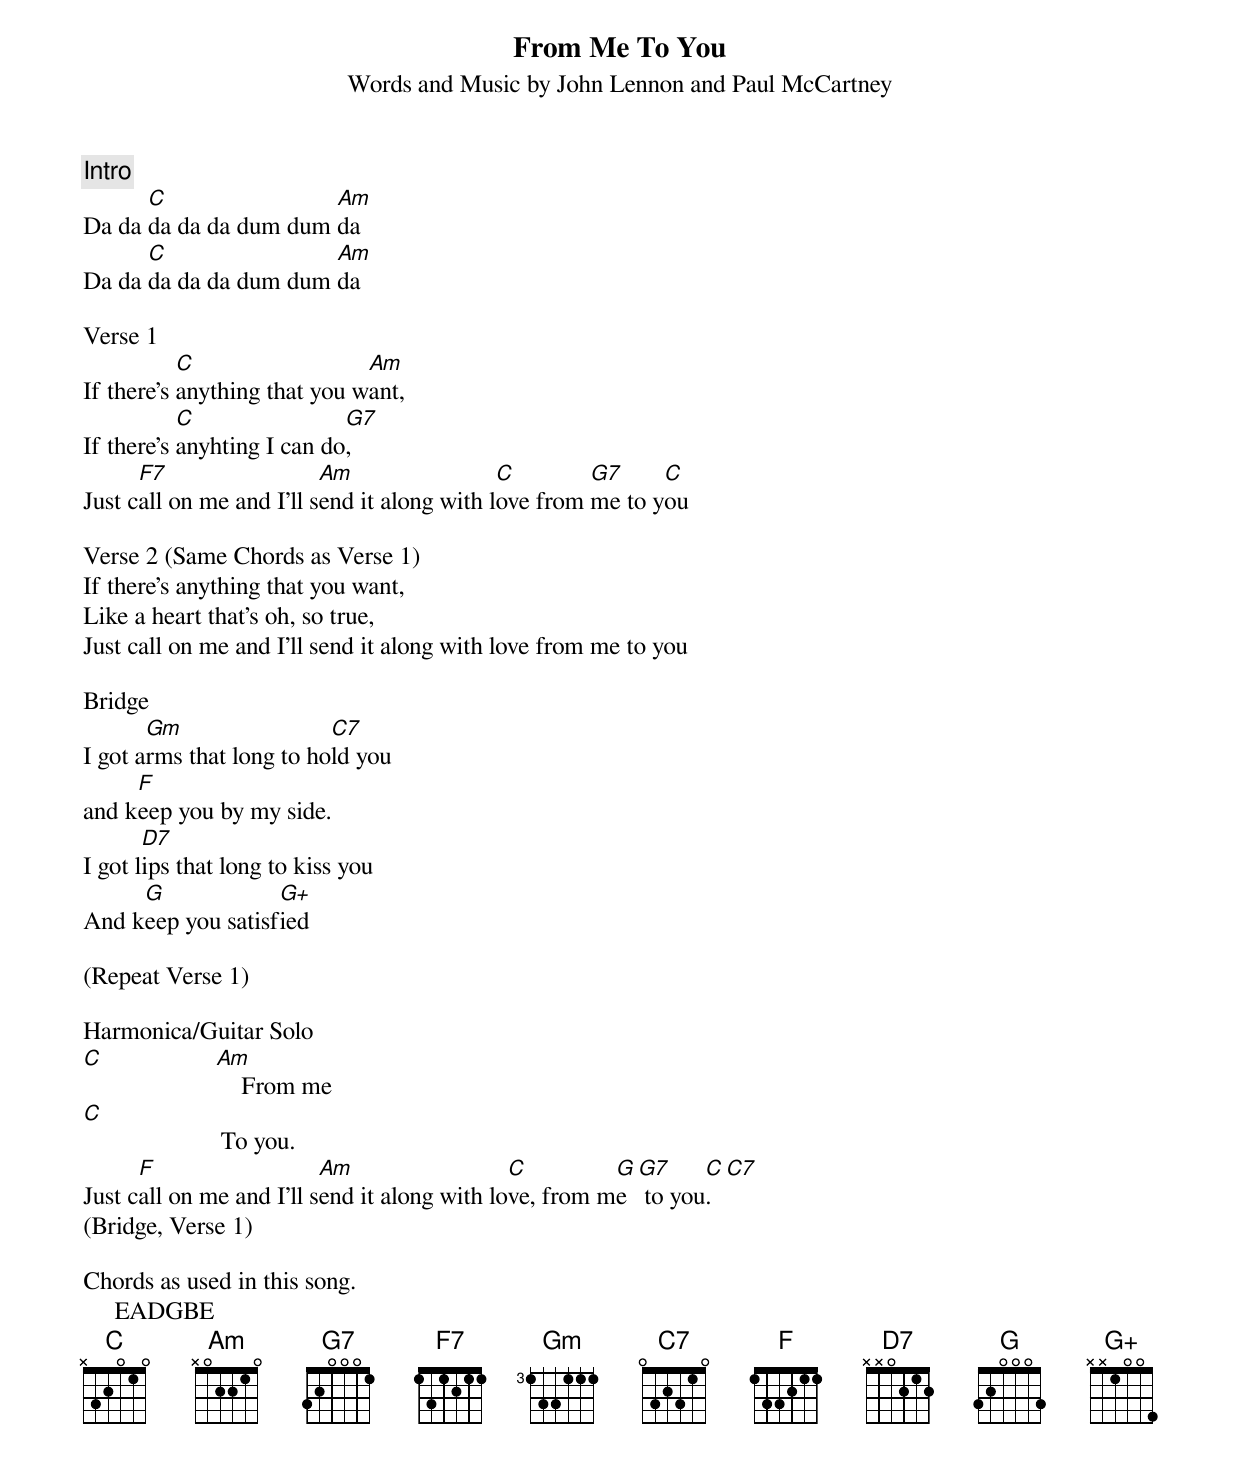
                             From Me To You
            Words and Music by John Lennon and Paul McCartney


Intro
      C                Am
Da da da da da dum dum da
      C                Am
Da da da da da dum dum da

Verse 1
           C                  Am
If there's anything that you want,
           C                G7
If there's anyhting I can do,
      F7                  Am                 C        G7     C
Just call on me and I'll send it along with love from me to you

Verse 2 (Same Chords as Verse 1)
If there's anything that you want,
Like a heart that's oh, so true,
Just call on me and I'll send it along with love from me to you

Bridge
       Gm                 C7
I got arms that long to hold you
     F
and keep you by my side.
       D7
I got lips that long to kiss you
     G             G+
And keep you satisfied

(Repeat Verse 1)

Harmonica/Guitar Solo
C                 Am
                      From me
C
                      To you.
      F                   Am                  C         G G7     C C7
Just call on me and I'll send it along with love, from me  to you.
(Bridge, Verse 1)

Chords as used in this song.
     EADGBE
C-   X32010
Am-  X02210
G7-  320001
F7-  131231
C7-  x32310
Gm-  355333
F-   133211
D7-  xx0212
G-   355433
G+-  3X5443
